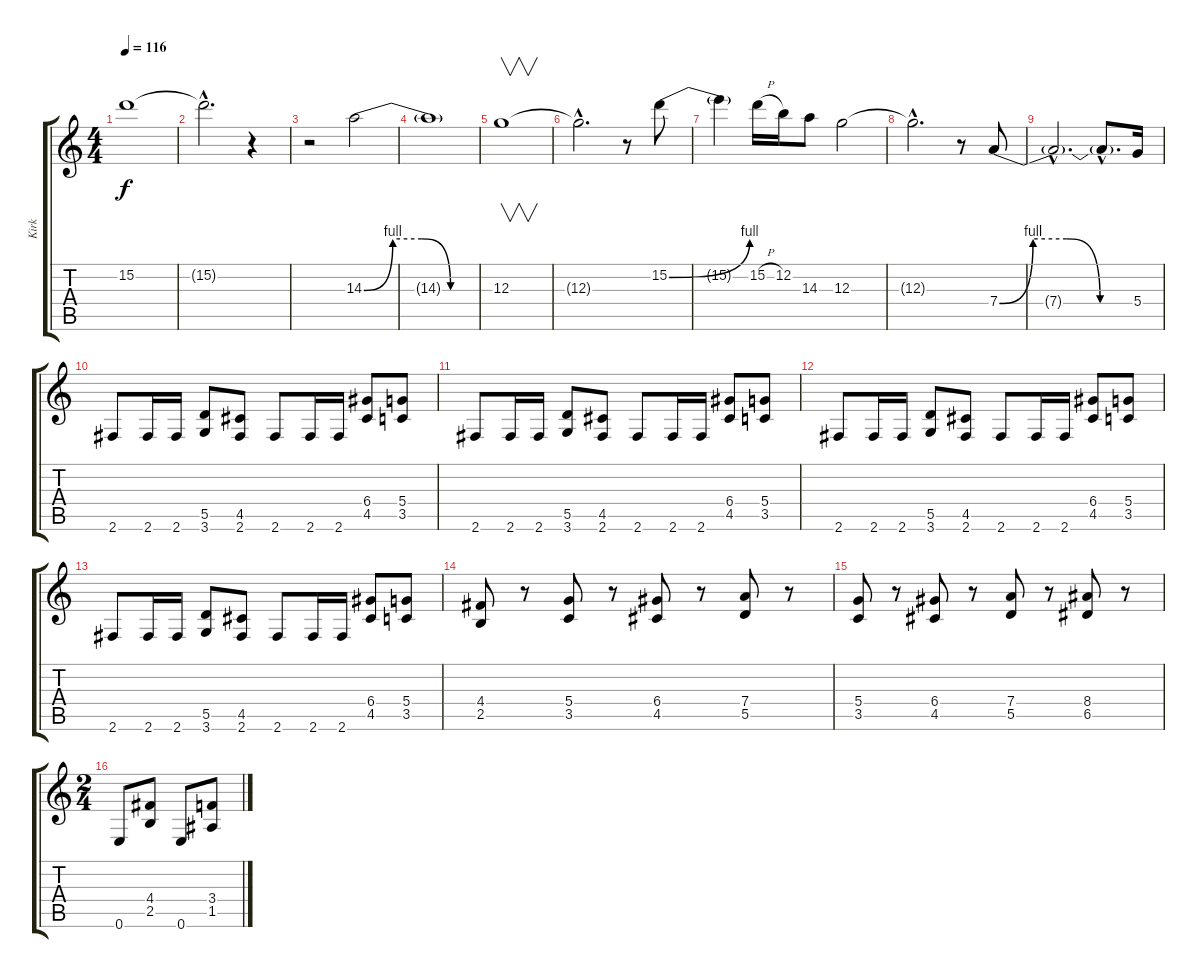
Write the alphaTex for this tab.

\track ("Kirk" "Kirk") {instrument distortionguitar}
\staff {score tabs}
\tuning (E4 B3 G3 D3 A2 E2) {hide}
\ts (4 4)
\tempo 116
\clef g2
\ks c
15.2{t}.1{dy f} |
15.2{hac t}.2{d} r.4 |
r.2 14.3{be (custom 0 0 15 4 30 4 45 0 60 0)}.2 |
14.3{t}.1 |
12.3.1{v} |
12.3{hac t}.2{d} r.8 15.2{be (bend 0 0 60 4)}.8 |
15.2{t}.4 15.2{h}.16 12.2.16 14.3.8 12.3.2 |
12.3{hac t}.2{d} r.8 7.4{be (custom 0 0 15 4 30 4 45 0 60 0)}.8 |
7.4{hac t}.2{d} 7.4{hac t}.8{d} 5.4.16 |
2.6.8 2.6.16 2.6.16 (5.5 3.6).8 (4.5 2.6).8 2.6.8 2.6.16 2.6.16 (6.4 4.5).8 (5.4 3.5).8 |
2.6.8 2.6.16 2.6.16 (5.5 3.6).8 (4.5 2.6).8 2.6.8 2.6.16 2.6.16 (6.4 4.5).8 (5.4 3.5).8 |
2.6.8 2.6.16 2.6.16 (5.5 3.6).8 (4.5 2.6).8 2.6.8 2.6.16 2.6.16 (6.4 4.5).8 (5.4 3.5).8 |
2.6.8 2.6.16 2.6.16 (5.5 3.6).8 (4.5 2.6).8 2.6.8 2.6.16 2.6.16 (6.4 4.5).8 (5.4 3.5).8 |
(4.4 2.5).8 r.8 (5.4 3.5).8 r.8 (6.4 4.5).8 r.8 (7.4 5.5).8 r.8 |
(5.4 3.5).8 r.8 (6.4 4.5).8 r.8 (7.4 5.5).8 r.8 (8.4 6.5).8 r.8 |
\ts (2 4)
0.6.8 (4.4 2.5).8 0.6.8 (3.4 1.5).8
